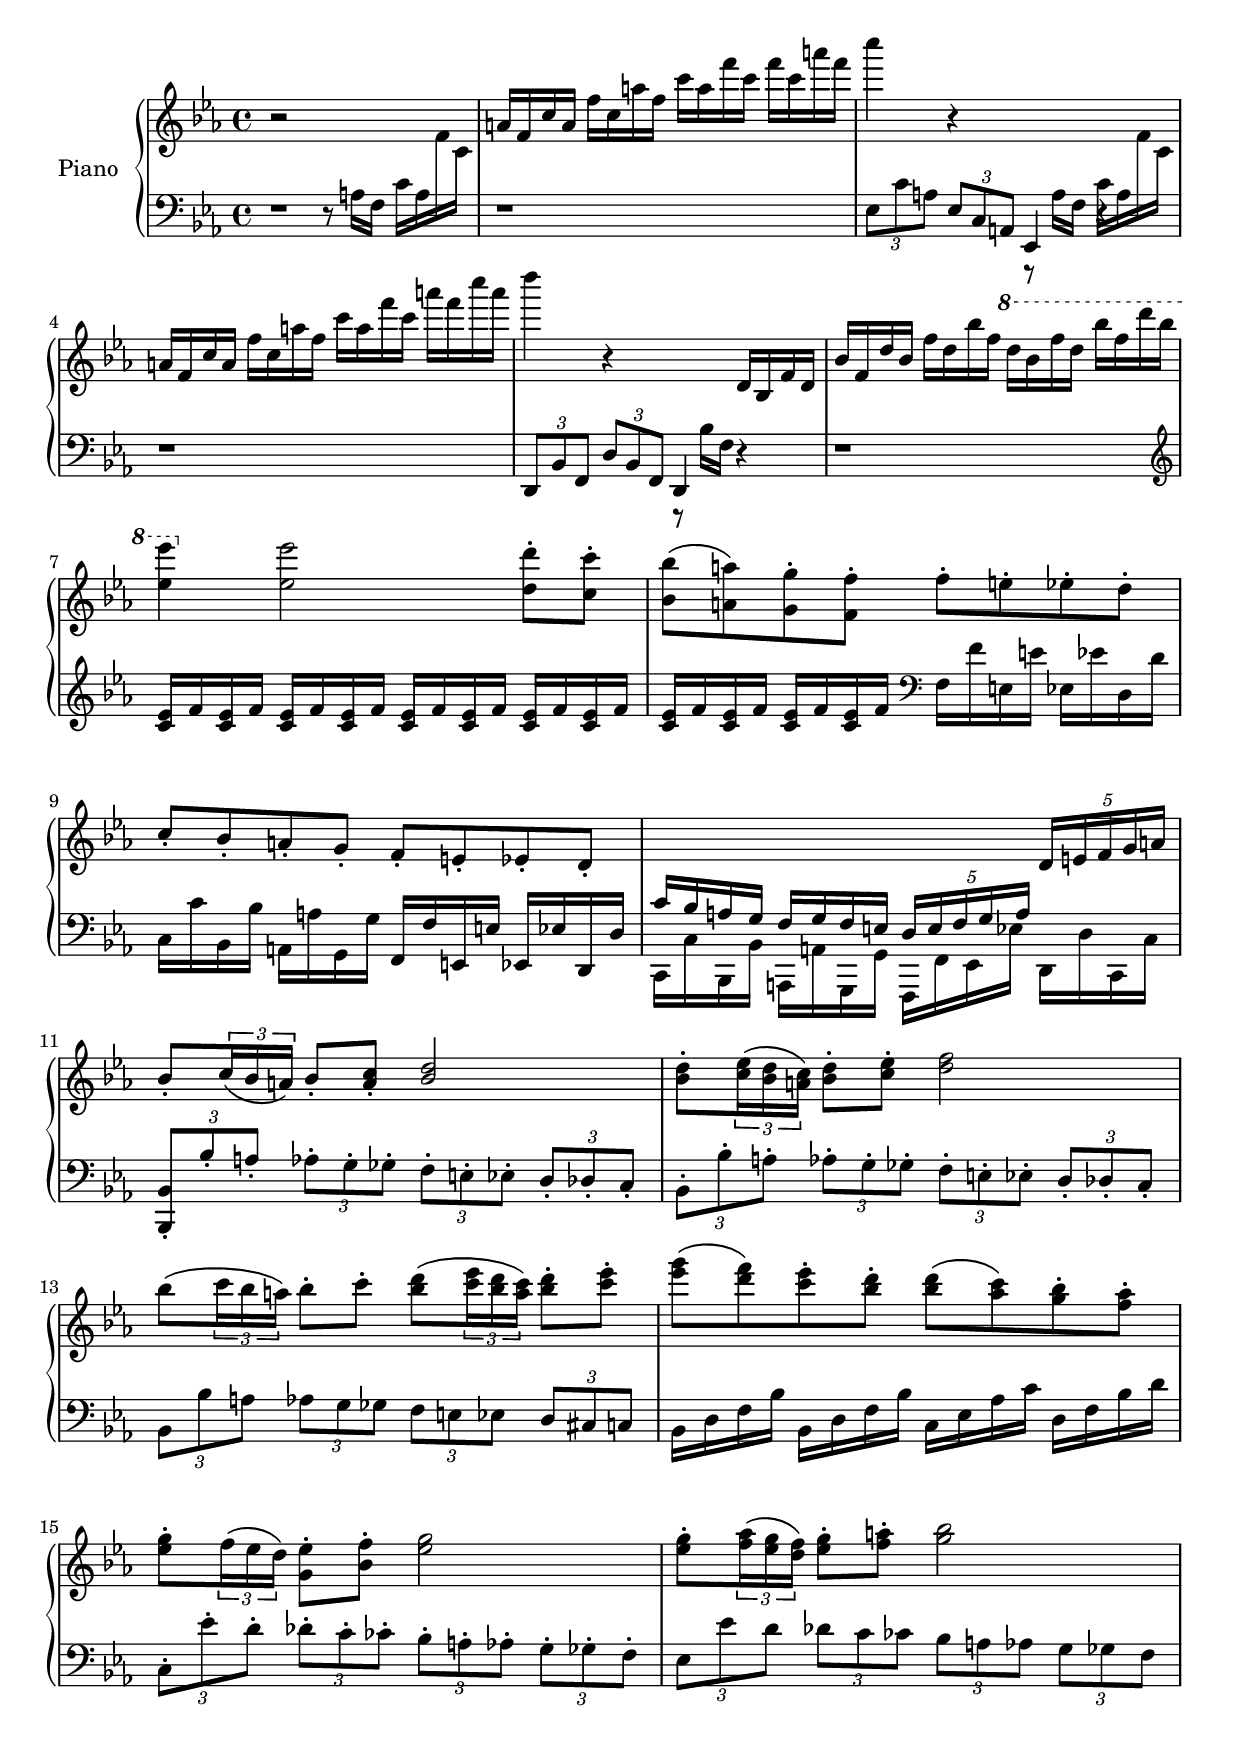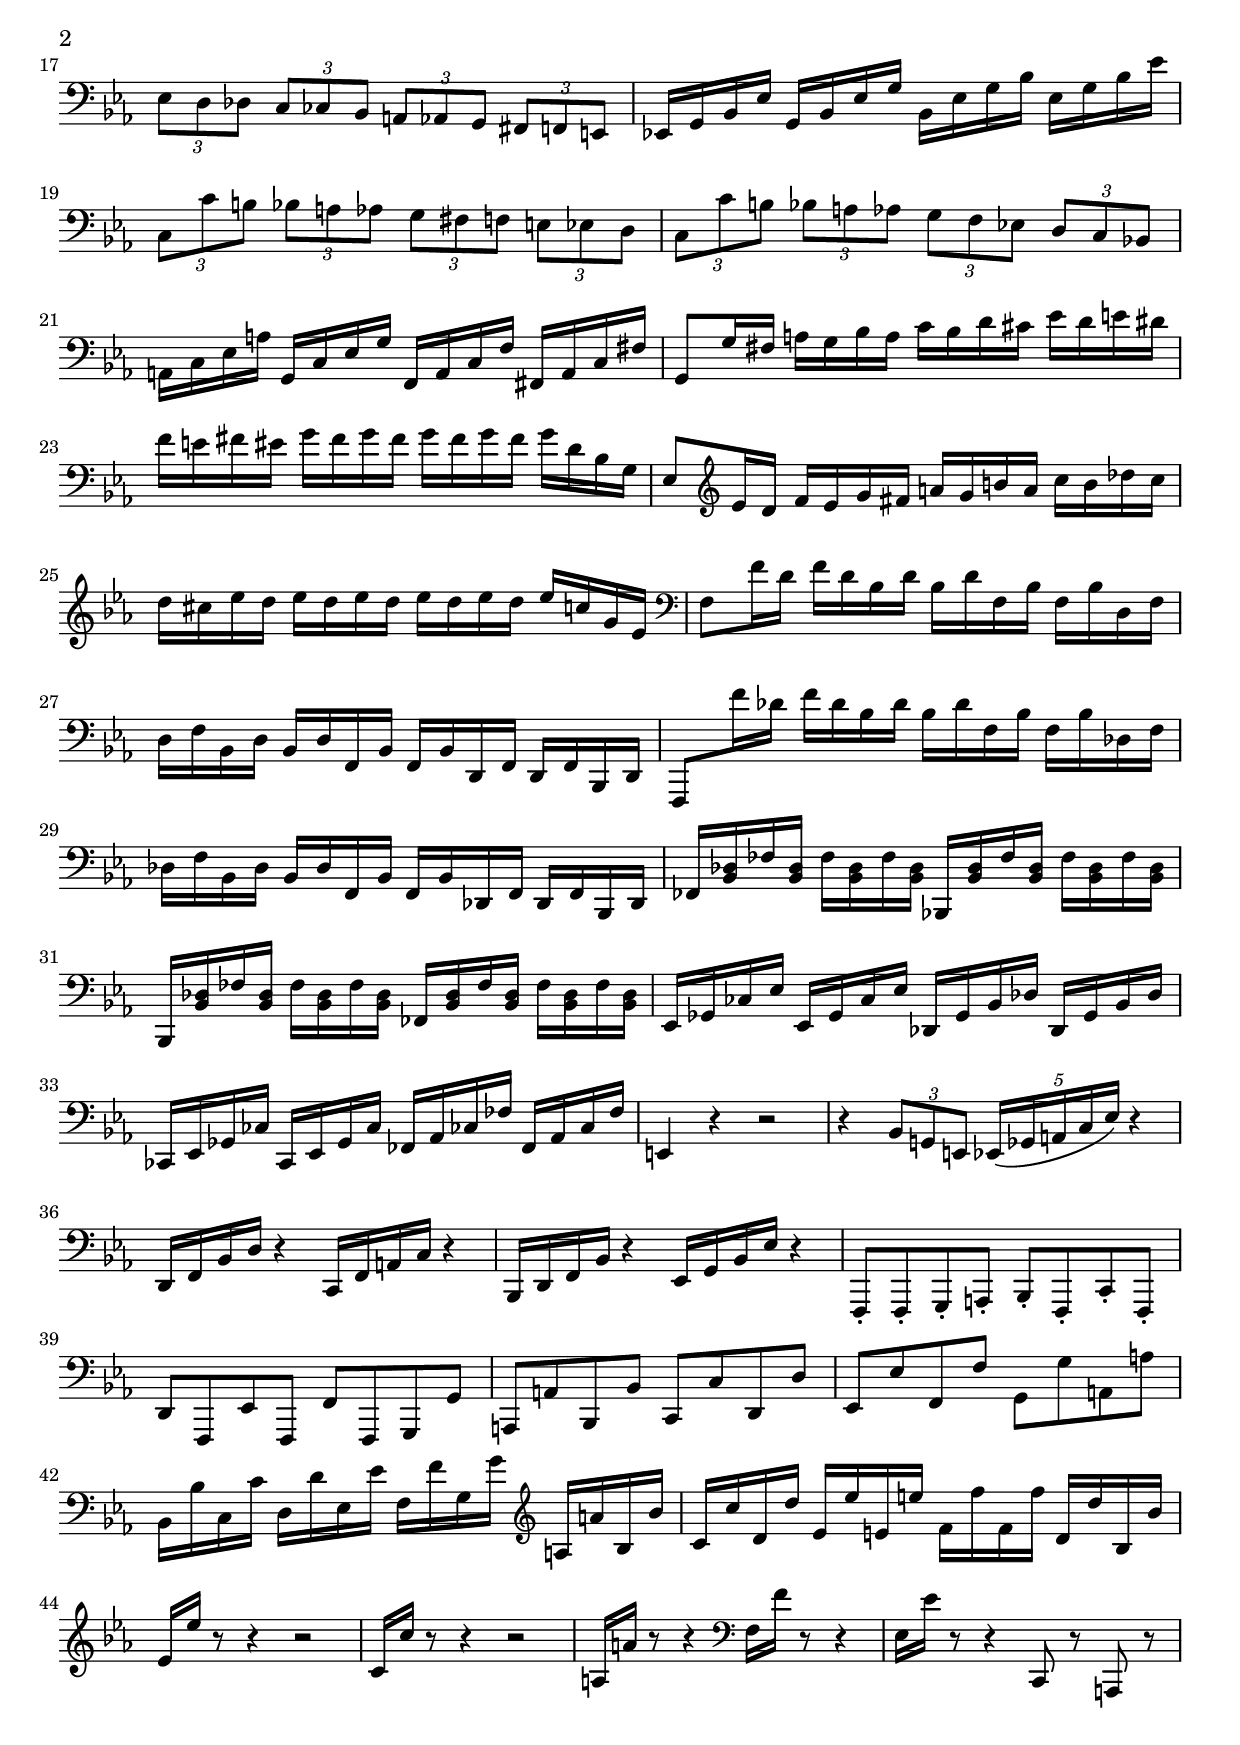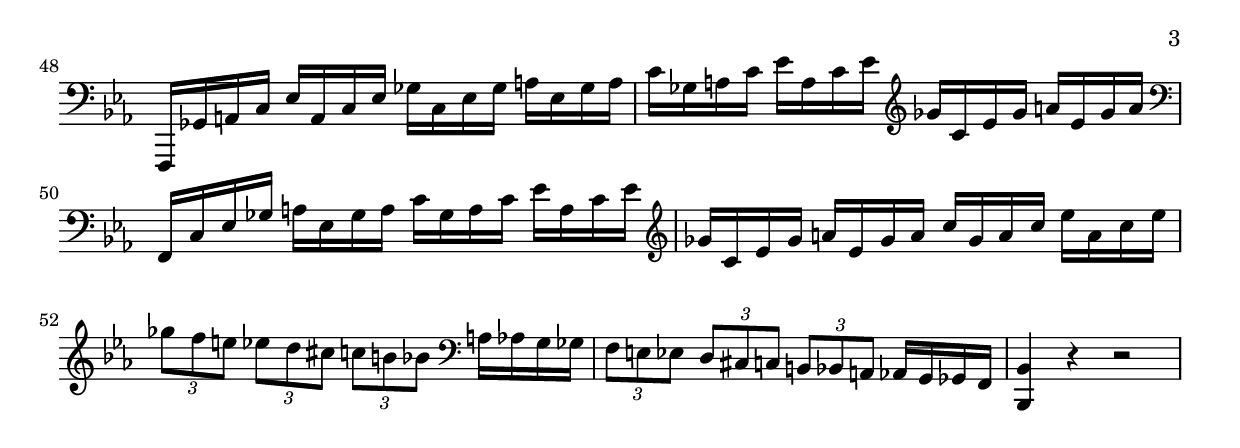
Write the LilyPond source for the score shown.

\version "2.20.0"

global = {
  \key ees \major
  \time 4/4
}

%\include "Piano 0-1.ly"
%\include "Piano 98-120.ly"
%\include "Piano 121-157.ly"

right = \relative c' {
  \global
%  \right_Zero_One
%  \right_NinetyEight_OneHundredTwenty
%  \right_OneHundredTwentyOne_OneHundredFiftySeven
  % 165
  r2 \change Staff = "left" r8 a16 f c' a \change Staff = "right" f' c |
  % 166
  a'16 f c' a f' c a' f c' a f' c f c a' f |
  % 167
  c'4 r4 \change Staff = "left" r8 a,,,16 f c' a \change Staff = "right" f' c \change Staff = "right" |
  % 168
  a'16 f c' a f' c a' f c' a f' c a' f c' a |
  % 169
  d4 r4 \change Staff = "left" r8 bes,,,16 f \change Staff = "right" d' bes f' d |
  % 170
  bes'16 f d' bes f' d bes' f \ottava 1 d' bes f' d bes' f d' bes | 
  % 171
  <ees, ees'>4 \ottava 0 <ees, ees'>2 <d d'>8-. <c c'>-. |
  % 172
  <bes bes'>8 \(<a a'>\) <g g'>-. <f f'>-. f'-. e-. ees-. d-. |
  % 173
  c8-. bes-. a-. g-. f-. e-. ees-. d-. |
  % 174
  \change Staff = "left" \stemUp c16 bes a g f g f e \tuplet 5/4 { d16 e f g a } \change Staff = "right" \tuplet 5/4 { d16 e f g a } \stemNeutral |
  % 175
  \stemUp bes8-. \tuplet 3/2 { c16\( bes a\) } bes8-. <a c>-. <bes d>2 \stemNeutral |
  % 176
  <bes d>8-. \tuplet 3/2 { <c ees>16 \(<bes d> <a c>\) } <bes d>8-. <c ees>-. <d f>2 |
  % 177
  bes'8 \( \tuplet 3/2 { c16 bes a } \) bes8-. c-. <bes d>8 \( \tuplet 3/2 { <c ees>16 <bes d> <a c> } \) <bes d>8-. <c ees>-. |
  % 178
  <ees g>8 \(<d f>\) <c ees>-. <bes d>-. <bes d> \(<aes c>\) <g bes>-. <f aes>-. |
  % 179
  <ees g>8-. \tuplet 3/2 { f16 \(ees d\) }  <g, ees'>8-. <bes f'>-. <ees g>2 |
  % 180
  <ees g>8-. \tuplet 3/2 { <f aes>16 \(<ees g> <d f>\) } <ees g>8-. <f a>-. <g bes>2 |
  % 181
  % 182
  % 183
  % 184
  % 185
  % 186
  % 187
  % 188
  % 189
  % 190
  % 191
  % 192
  % 193
  % 194
  % 195
  % 196
  % 197
  % 198
  % 199
  % 200
  % 201
  % 202
  % 203
  % 204
  % 205
  % 206
  % 207
  % 208
  % 209
  % 210
  % 211
  % 212
  % 213
  % 214
  % 215
  % 216
  % 217  
  % 218
}
  
left = \relative c {
  \global
%  \left_Zero_One
%  \left_NinetyEight_OneHundredTwenty
%  \left_OneHundredTwentyOne_OneHundredFiftySeven

  % 165
  r1 |
  % 166
  r1 |
  % 167
  \tuplet 3/2 { ees8 c' a } 
  \tuplet 3/2 { ees8 c a }
  ees4 r4
  % 168
  r1
  % 169
  \tuplet 3/2 { d8 bes' f }
  \tuplet 3/2 { d' bes f }
  d4 r4 |
  % 170
  r1
  % 171
  \clef treble
  <c'' ees>16 f <c ees>16 f <c ees>16 f <c ees>16 f <c ees>16 f <c ees>16 f <c ees>16 f <c ees>16 f |
  % 172
  <c ees>16 f <c ees>16 f <c ees>16 f <c ees>16 f
  \clef bass
  f,16 f' e, e' ees, ees' d, d' |
  % 173
  c,16 c' bes, bes' a, a' g, g' f, f' e, e' ees, ees' d, d' |
  % 174
  \stemDown
  c,16 c' bes, bes' a, a' g, g' f, f' ees ees' d, d' c, c' |
  \stemNeutral
  % 175
  \tuplet 3/2 { <bes, bes'>8-.  bes''-. a-. }
  \tuplet 3/2 { aes8-. g-. ges-. }
  \tuplet 3/2 { f8-. e-. ees-. }
  \tuplet 3/2 { d-. des-. c-. } |
  % 176
  \tuplet 3/2 { bes-. bes'-. a-. }
  \tuplet 3/2 { aes-. g-. ges-. }
  \tuplet 3/2 { f-. e-. ees-. }
  \tuplet 3/2 { d-. des-. c-. } |
  % 177
  \tuplet 3/2 { bes bes' a }
  \tuplet 3/2 { aes g ges }
  \tuplet 3/2 { f e ees }
  \tuplet 3/2 { d cis c } |           
  % 178
  bes16 d f bes bes,16 d f bes c, ees aes c d, f bes d |
  % 179
  \tuplet 3/2 { c,8-. ees'-. d-. }
  \tuplet 3/2 { des-. c-. ces-. }
  \tuplet 3/2 { bes-. a-. aes-. }
  \tuplet 3/2 { g-. ges-. f-. } |
  % 180
  \tuplet 3/2 { ees8 ees' d }
  \tuplet 3/2 { des c ces }
  \tuplet 3/2 { bes a aes }
  \tuplet 3/2 { g ges f } |  
  % 181
  \tuplet 3/2 { ees d des }
  \tuplet 3/2 { c ces bes }
  \tuplet 3/2 { a aes g }
  \tuplet 3/2 { fis f e } |
  % 182
  ees!16 g bes ees g, bes ees g bes, ees g bes ees, g bes ees |
  % 183
  \tuplet 3/2 { c,8 c' b }
  \tuplet 3/2 { bes a aes }
  \tuplet 3/2 { g fis f }
  \tuplet 3/2 { e ees d }
  % 184
  \tuplet 3/2 { c c' b }
  \tuplet 3/2 { bes a aes }
  \tuplet 3/2 { g f ees! }
  \tuplet 3/2 { d c bes! }
  % 185
  a16 c ees a g, c ees g f, a c f fis, a c fis |
  % 186
  g,8 g'16 fis a g bes a c bes d cis ees d e! dis |
  % 187
  f16 e fis eis g fis g fis g fis g fis g d bes g |
  % 188
  ees8 \clef treble ees'16 d f ees g fis a g b a c b des c |
  % 189
  d16 cis ees d ees d ees d ees d ees d ees c g ees |
  % 190
  \clef bass
  f,8 f'16 d f d bes d bes d f, bes f bes d, f |
  % 191
  d f bes, d bes d f, bes f bes d, f d f bes, d |
  % 192
  f,8 f'''16 des f des bes des bes des f, bes f bes des, f |
  % 193
  des16 f bes, des bes des f, bes f bes des, f des f bes, des |
  % 194
  fes16 <bes des> fes' <bes, des> fes'16 <bes, des> fes' <bes, des> bes,! <bes' des> fes' <bes, des> fes' <bes, des> fes' <bes, des> |
  % 195
  bes,16 <bes' des> fes' <bes, des> fes'16 <bes, des> fes' <bes, des> fes! <bes des> fes' <bes, des> fes' <bes, des> fes' <bes, des> |
  % 196
  ees,16 ges ces ees ees, ges ces ees des, ges bes des des, ges bes des |
  % 197
  ces,16 ees ges ces ces, ees ges ces fes, aes ces! fes fes, aes ces fes |
  % 198
  e,4 r4 r2 |
  % 199
  r4 \tuplet 3/2 { bes'8 g! e } \tuplet 5/4 { ees16 \(ges a c ees\) } r4 |
  % 200
  d,16 f bes d r4 c,16 f a c r4 |
  % 201
  bes,16 d f bes r4 ees,16 g bes ees r4 |
  % 202
  f,,8-. f-. g-. a-. bes-. f-. c'-. f,-. |
  % 203
  d'8 f, ees' f, f' f, g g' |
  % 204
  a,8 a' bes, bes' c, c' d, d' |
  % 205
  ees,8 ees' f, f' g, g' a, a' |
  % 206
  bes,16 bes' c, c' d, d' ees, ees' f, f' g, g' \clef treble a, a' bes, bes' |
  % 207
  c,16 c' d, d' ees, ees' e, e' f, f' f, f' d, d' bes, bes' |
  % 208
  ees,16 ees' r8 r4 r2 |
  % 209
  c,16 c' r8 r4 r2 |
  % 210
  a,16 a' r8 r4 \clef bass f,16 f' r8 r4 |
  % 211
  ees,16 ees' r8 r4 c,,8 r8 a r8 |
  % 212
  f16 ges' a c ees a, c ees ges c, ees ges a ees ges a |
  % 213
  c16 ges a c ees a, c ees \clef treble ges c, ees ges a ees ges a |
  % 214
  \clef bass f,,16 c' ees ges a ees ges a c ges a c ees a, c ees |
  % 215
  \clef treble ges16 c, ees ges a ees ges a c ges a c ees a, c ees |
  % 216
  \tuplet 3/2 { ges8 f e } \tuplet 3/2 { ees d cis } \tuplet 3/2 { c b bes } \clef bass a,16 aes g ges |
  % 217
  \tuplet 3/2 { f8 e ees } \tuplet 3/2 { d cis c } \tuplet 3/2 { b bes a } aes16 g ges f |
  % 218
  <bes, bes'>4 r4 r2 |
}

\score {
  \new PianoStaff \with {
    instrumentName = "Piano"
  } <<
    \new Staff = "right" \with {
      midiInstrument = "acoustic grand"
    } \right
    \new Staff = "left" \with {
      midiInstrument = "acoustic grand"
    } { \clef bass \left }
  >>
  \layout { 
    \context {
      \PianoStaff
    }
  }
  \midi {
    \tempo 4=100
  }
}
